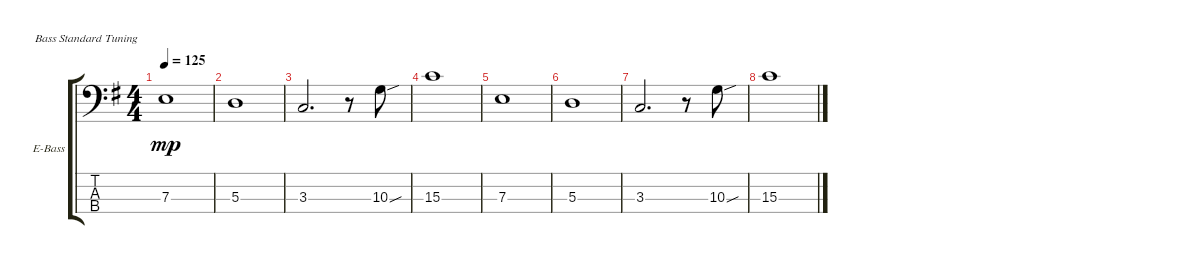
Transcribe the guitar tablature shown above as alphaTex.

\bracketExtendMode groupsimilarinstruments
\firstSystemTrackNameOrientation horizontal
\otherSystemsTrackNameOrientation horizontal
\track ("Electric Bass" "E-Bass") {instrument electricbassfinger}
\staff {score tabs}
\tuning (G2 D2 A1 E1)
\ts (4 4)
\tempo 125
\clef f4
\ks g
7.3.1{dy mp} |
5.3.1 |
3.3.2{d} r.8 10.3{sou}.8 |
15.3.1 |
7.3.1 |
5.3.1 |
3.3.2{d} r.8 10.3{sou}.8 |
15.3.1
